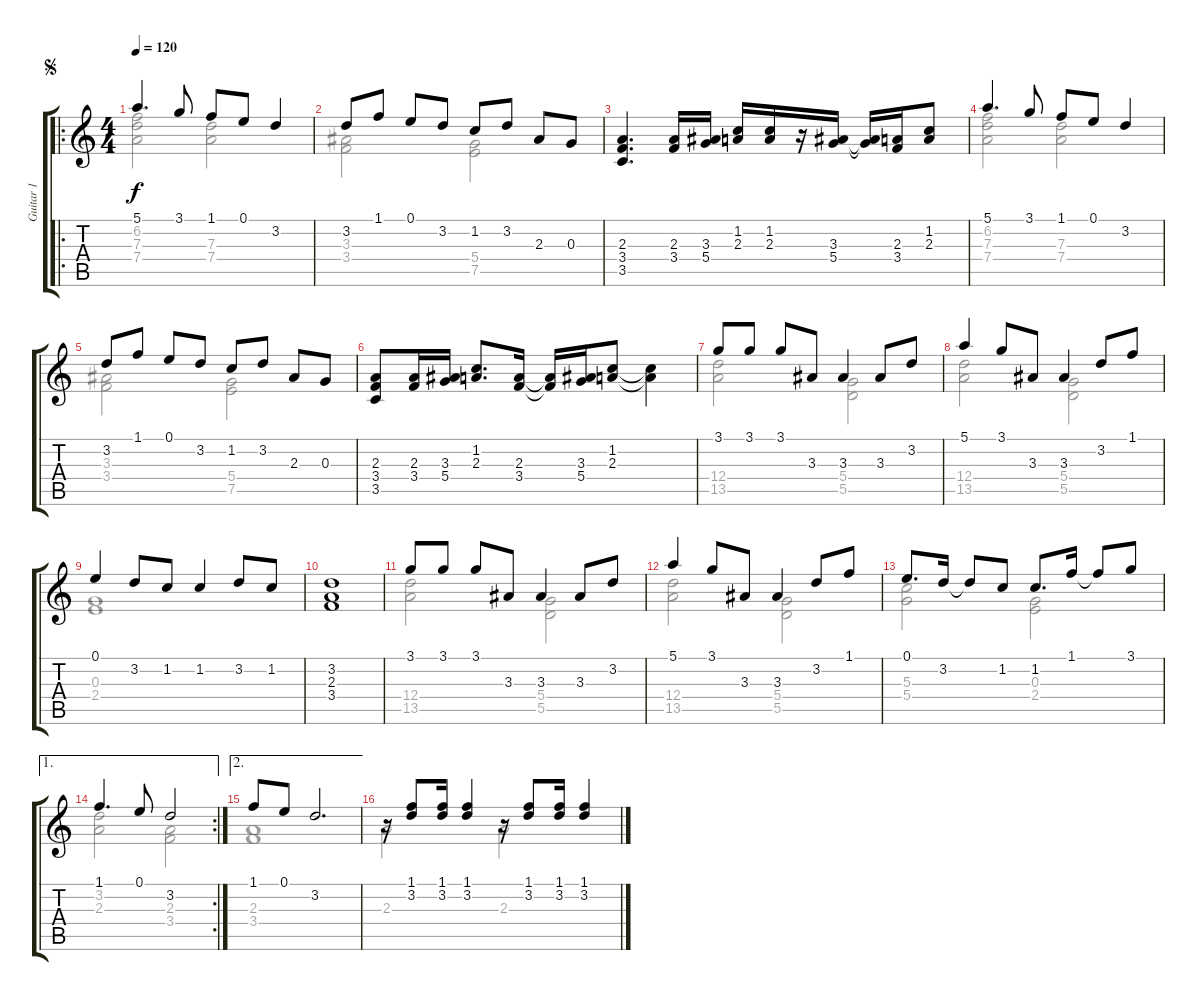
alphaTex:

\track ("Guitar 1" "Guitar 1") {instrument acousticguitarsteel}
\staff {score tabs}
\tuning (E4 B3 G3 D3 A2 E2) {hide}
\voice
\ro
\ts (4 4)
\jump segno
\tempo 120
\clef g2
\ks c
5.1.4{d dy f} 3.1.8 1.1.8 0.1.8 3.2.4 |
3.2.8 1.1.8 0.1.8 3.2.8 1.2.8 3.2.8 2.3.8 0.3.8 |
(2.3 3.4 3.5).4{d} (2.3 3.4).16 (3.3 5.4).16 (1.2 2.3).16 (1.2 2.3).16 r.16 (3.3 5.4).16 (3.3{t} 5.4{t}).16 (2.3 3.4).16 (1.2 2.3).8 |
5.1.4{d} 3.1.8 1.1.8 0.1.8 3.2.4 |
3.2.8 1.1.8 0.1.8 3.2.8 1.2.8 3.2.8 2.3.8 0.3.8 |
(2.3 3.4 3.5).8 (2.3 3.4).16 (3.3 5.4).16 (1.2 2.3).8{d} (2.3 3.4).16 (2.3{t} 3.4{t}).16 (3.3 5.4).16 (1.2 2.3).8 (1.2{t} 2.3{t}).4 |
3.1.8 3.1.8 3.1.8 3.3.8 3.3.4 3.3.8 3.2.8 |
5.1.4 3.1.8 3.3.8 3.3.4 3.2.8 1.1.8 |
0.1.4 3.2.8 1.2.8 1.2.4 3.2.8 1.2.8 |
(3.2 2.3 3.4).1 |
3.1.8 3.1.8 3.1.8 3.3.8 3.3.4 3.3.8 3.2.8 |
5.1.4 3.1.8 3.3.8 3.3.4 3.2.8 1.1.8 |
0.1.8{d} 3.2.16 3.2{t}.8 1.2.8 1.2.8{d} 1.1.16 1.1{t}.8 3.1.8 |
\ae 1
\rc 2
1.1.4{d} 0.1.8 3.2.2 |
\ae 2
1.1.8 0.1.8 3.2.2{d} |
r.16 (1.1 3.2).8 (1.1 3.2).16 (1.1 3.2).4 r.16 (1.1 3.2).8 (1.1 3.2).16 (1.1 3.2).4
\voice
\clef g2
\ottava regular
\simile none
\ks c
(6.2 7.3 7.4).2{dy f} (7.3 7.4).2 |
(3.3 3.4).2 (5.4 7.5).2 |
|
(6.2 7.3 7.4).2 (7.3 7.4).2 |
(3.3 3.4).2 (5.4 7.5).2 |
|
(12.4 13.5).2 (5.4 5.5).2 |
(12.4 13.5).2 (5.4 5.5).2 |
(0.3 2.4).1 |
|
(12.4 13.5).2 (5.4 5.5).2 |
(12.4 13.5).2 (5.4 5.5).2 |
(5.3 5.4).2 (0.3 2.4).2 |
(3.2 2.3).2 (2.3 3.4).2 |
(2.3 3.4).1 |
2.3.2 2.3.2
